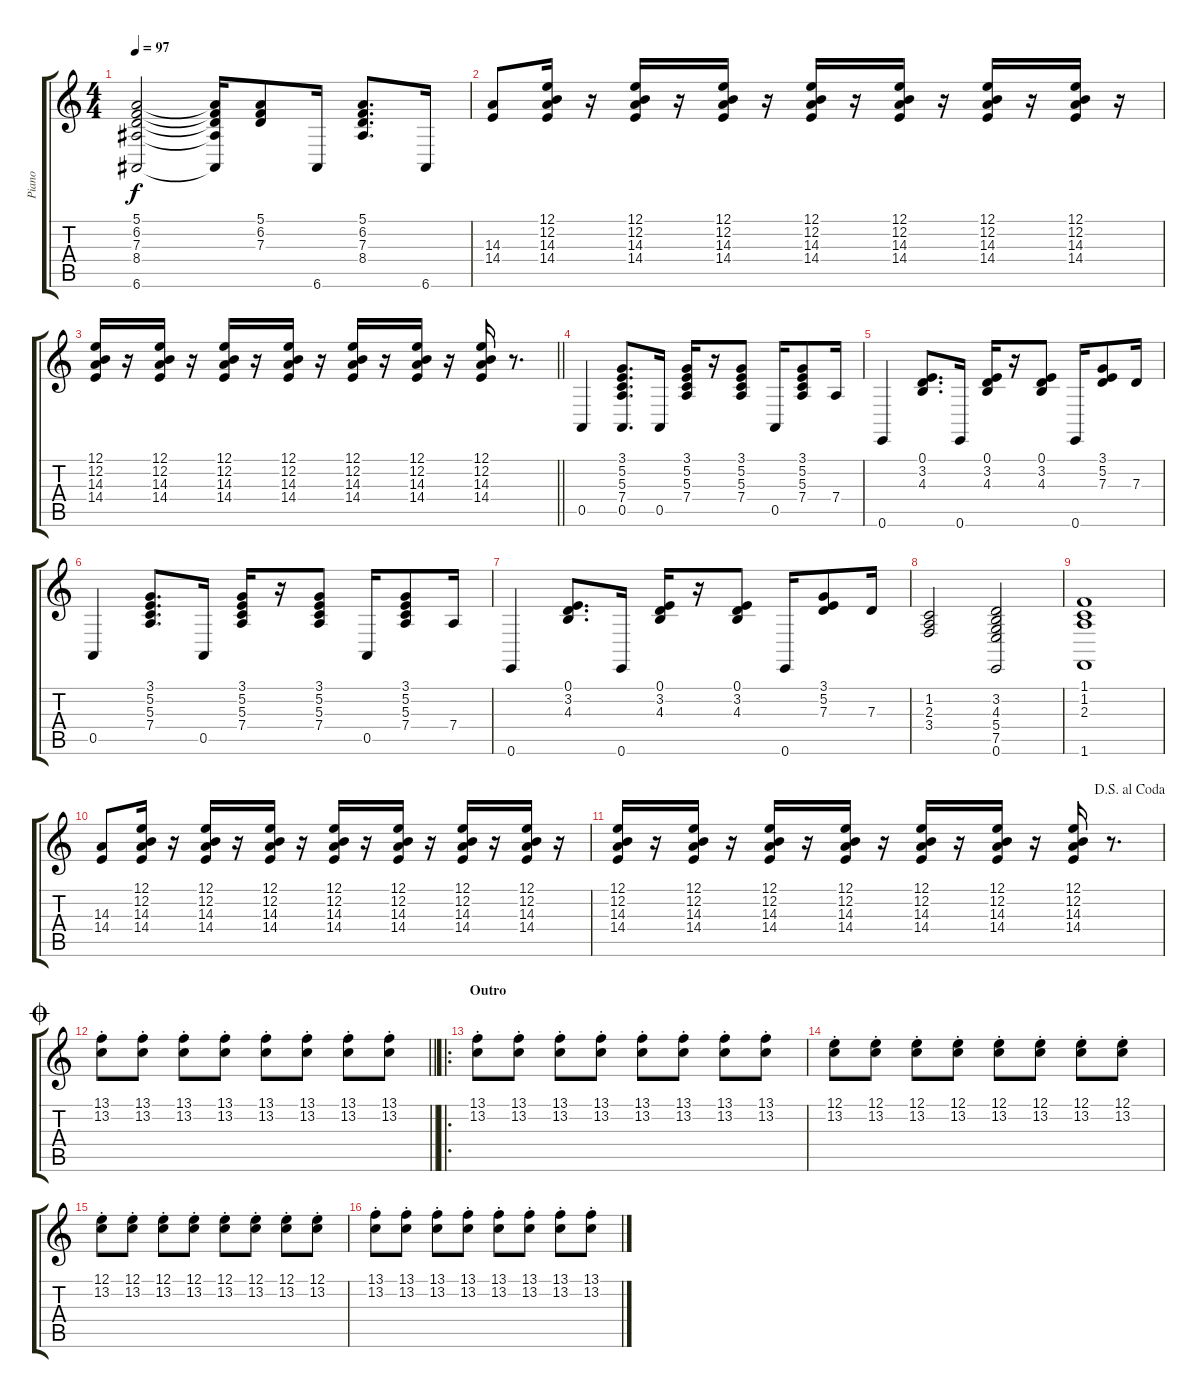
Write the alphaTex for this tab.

\track ("Piano" "Piano") {instrument acousticgrandpiano}
\staff {score tabs}
\tuning (E4 B3 G3 D3 A2 E2) {hide}
\ts (4 4)
\tempo 97
\clef g2
\ks c
(5.1 6.2 7.3 8.4 6.6).2{dy f} (5.1{t} 6.2{t} 7.3{t} 8.4{t} 6.6{t}).16 (5.1 6.2 7.3).8 6.6.16 (5.1 6.2 7.3 8.4).8{d} 6.6.16 |
(14.3 14.4).8 (12.1 12.2 14.3 14.4).16 r.16 (12.1 12.2 14.3 14.4).16 r.16 (12.1 12.2 14.3 14.4).16 r.16 (12.1 12.2 14.3 14.4).16 r.16 (12.1 12.2 14.3 14.4).16 r.16 (12.1 12.2 14.3 14.4).16 r.16 (12.1 12.2 14.3 14.4).16 r.16 |
\barLineRight lightlight
(12.1 12.2 14.3 14.4).16 r.16 (12.1 12.2 14.3 14.4).16 r.16 (12.1 12.2 14.3 14.4).16 r.16 (12.1 12.2 14.3 14.4).16 r.16 (12.1 12.2 14.3 14.4).16 r.16 (12.1 12.2 14.3 14.4).16 r.16 (12.1 12.2 14.3 14.4).16 r.8{d} |
0.5.4 (3.1 5.2 5.3 7.4 0.5).8{d} 0.5.16 (3.1 5.2 5.3 7.4).16 r.16 (3.1 5.2 5.3 7.4).8 0.5.16 (3.1 5.2 5.3 7.4).8 7.4.16 |
0.6.4 (0.1 3.2 4.3).8{d} 0.6.16 (0.1 3.2 4.3).16 r.16 (0.1 3.2 4.3).8 0.6.16 (3.1 5.2 7.3).8 7.3.16 |
0.5.4 (3.1 5.2 5.3 7.4).8{d} 0.5.16 (3.1 5.2 5.3 7.4).16 r.16 (3.1 5.2 5.3 7.4).8 0.5.16 (3.1 5.2 5.3 7.4).8 7.4.16 |
0.6.4 (0.1 3.2 4.3).8{d} 0.6.16 (0.1 3.2 4.3).16 r.16 (0.1 3.2 4.3).8 0.6.16 (3.1 5.2 7.3).8 7.3.16 |
(1.2 2.3 3.4).2 (3.2 4.3 5.4 7.5 0.6).2 |
(1.1 1.2 2.3 1.6).1 |
(14.3 14.4).8 (12.1 12.2 14.3 14.4).16 r.16 (12.1 12.2 14.3 14.4).16 r.16 (12.1 12.2 14.3 14.4).16 r.16 (12.1 12.2 14.3 14.4).16 r.16 (12.1 12.2 14.3 14.4).16 r.16 (12.1 12.2 14.3 14.4).16 r.16 (12.1 12.2 14.3 14.4).16 r.16 |
\jump dalsegnoalcoda
(12.1 12.2 14.3 14.4).16 r.16 (12.1 12.2 14.3 14.4).16 r.16 (12.1 12.2 14.3 14.4).16 r.16 (12.1 12.2 14.3 14.4).16 r.16 (12.1 12.2 14.3 14.4).16 r.16 (12.1 12.2 14.3 14.4).16 r.16 (12.1 12.2 14.3 14.4).16 r.8{d} |
\jump coda
\barLineRight lightlight
(13.1{st} 13.2{st}).8 (13.1{st} 13.2{st}).8 (13.1{st} 13.2{st}).8 (13.1{st} 13.2{st}).8 (13.1{st} 13.2{st}).8 (13.1{st} 13.2{st}).8 (13.1{st} 13.2{st}).8 (13.1{st} 13.2{st}).8 |
\ro
\section ("" "Outro")
(13.1{st} 13.2{st}).8 (13.1{st} 13.2{st}).8 (13.1{st} 13.2{st}).8 (13.1{st} 13.2{st}).8 (13.1{st} 13.2{st}).8 (13.1{st} 13.2{st}).8 (13.1{st} 13.2{st}).8 (13.1{st} 13.2{st}).8 |
(12.1{st} 13.2{st}).8 (12.1{st} 13.2{st}).8 (12.1{st} 13.2{st}).8 (12.1{st} 13.2{st}).8 (12.1{st} 13.2{st}).8 (12.1{st} 13.2{st}).8 (12.1{st} 13.2{st}).8 (12.1{st} 13.2{st}).8 |
(12.1{st} 13.2{st}).8 (12.1{st} 13.2{st}).8 (12.1{st} 13.2{st}).8 (12.1{st} 13.2{st}).8 (12.1{st} 13.2{st}).8 (12.1{st} 13.2{st}).8 (12.1{st} 13.2{st}).8 (12.1{st} 13.2{st}).8 |
(13.1{st} 13.2{st}).8 (13.1{st} 13.2{st}).8 (13.1{st} 13.2{st}).8 (13.1{st} 13.2{st}).8 (13.1{st} 13.2{st}).8 (13.1{st} 13.2{st}).8 (13.1{st} 13.2{st}).8 (13.1{st} 13.2{st}).8
